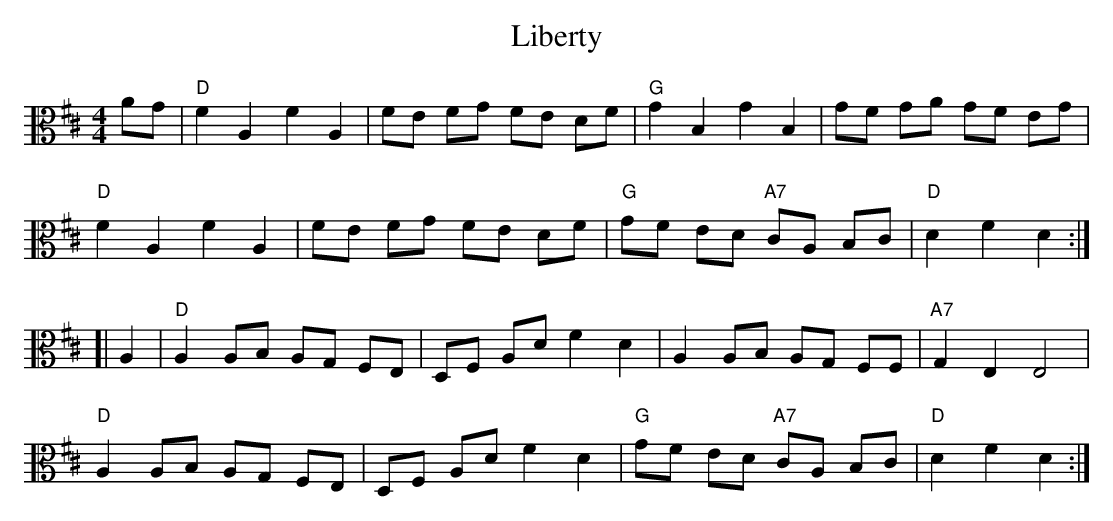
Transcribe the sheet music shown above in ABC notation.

X:1
T:Liberty
M:4/4
L:1/8
K:D
V:2 clef=alto middle=C
AG | "D"F2 A,2 F2 A,2 | FE FG FE DF | "G"G2 B,2 G2 B,2 | GF GA GF EG |
"D"F2 A,2 F2 A,2 | FE FG FE DF | "G"GF ED "A7"CA, B,C | "D"D2 F2 D2 :|]
[| A,2 | "D"A,2 A,B, A,G, F,E, | D,F, A,D F2 D2 | A,2 A,B, A,G, F,F, | "A7"G,2 E,2 E,4 |
"D"A,2 A,B, A,G, F,E, | D,F, A,D F2 D2 | "G"GF ED "A7"CA, B,C | "D"D2 F2 D2 :|]
